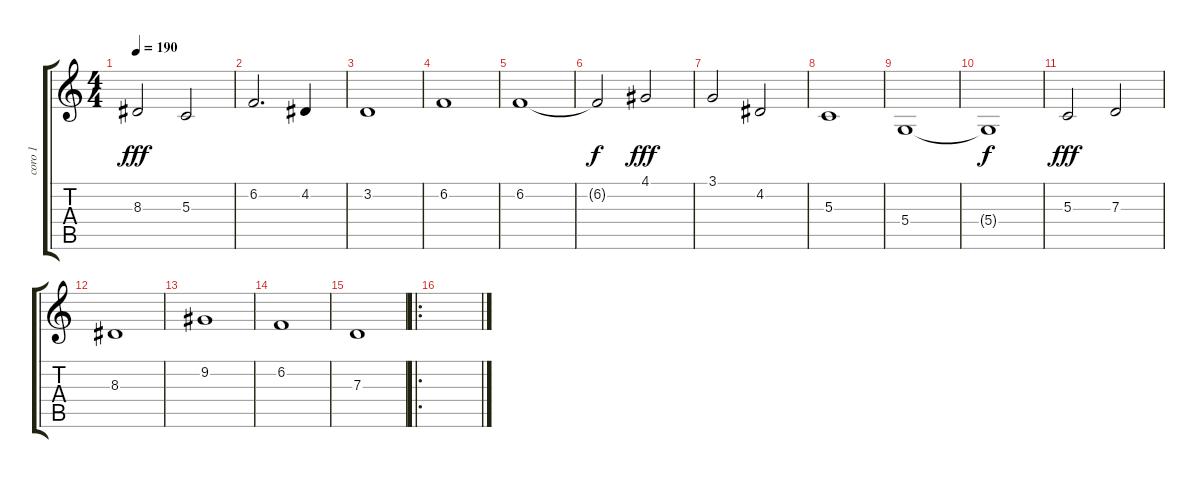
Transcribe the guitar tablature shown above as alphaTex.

\track ("coro 1" "coro 1") {instrument choiraahs}
\staff {score tabs}
\tuning (E4 B3 G3 D3 A2 E2) {hide}
\ts (4 4)
\tempo 190
\clef g2
\ks c
8.3.2{dy fff} 5.3.2 |
6.2.2{d} 4.2.4 |
3.2.1 |
6.2.1 |
6.2.1 |
6.2{t}.2{dy f} 4.1.2{dy fff} |
3.1.2 4.2.2 |
5.3.1 |
5.4.1 |
5.4{t}.1{dy f} |
5.3.2{dy fff} 7.3.2 |
8.3.1 |
9.2.1 |
6.2.1 |
7.3.1 |
\ro
